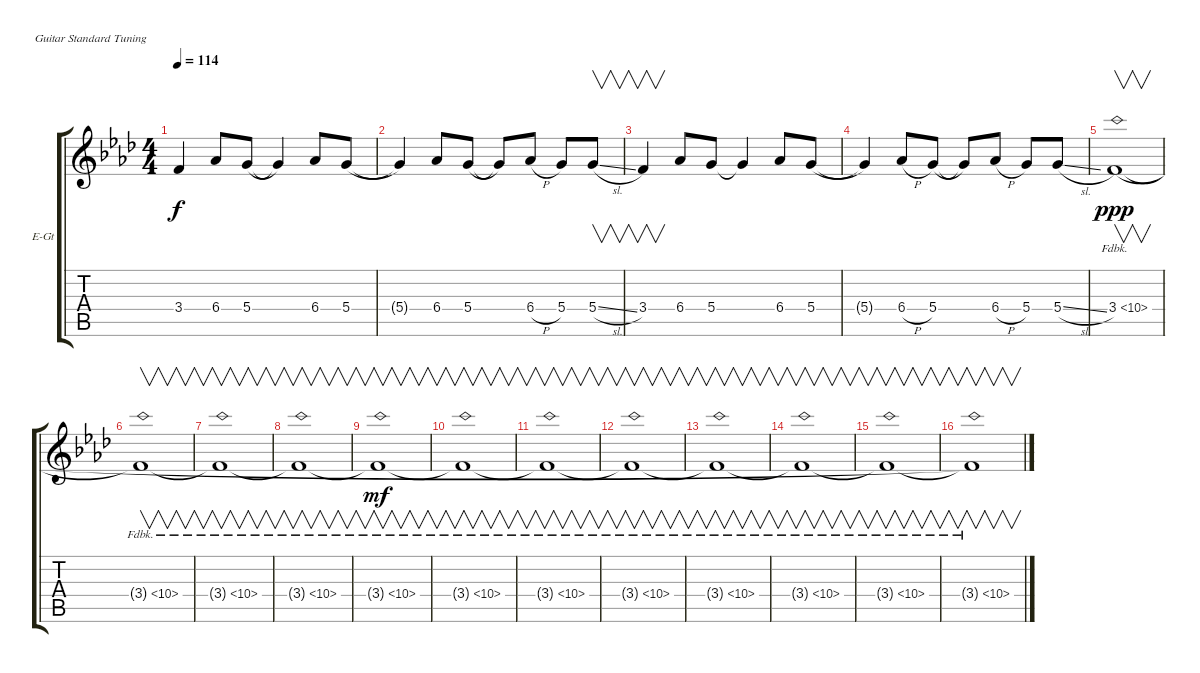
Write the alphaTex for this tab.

\defaultSystemsLayout 4
\bracketExtendMode groupsimilarinstruments
\firstSystemTrackNameOrientation horizontal
\otherSystemsTrackNameOrientation horizontal
\track ("Guitar" "E-Gt") {instrument distortionguitar}
\staff {score tabs}
\tuning (E4 B3 G3 D3 A2 E2)
\ts (4 4)
\tempo 114
\clef g2
\scale
1.07692
\ks ab
3.4.4{dy f} 6.4.8 5.4.8{legatoorigin} 5.4{t}.4 6.4.8 5.4.8{legatoorigin} |
\scale
0.923077 5.4{t}.4 6.4.8 5.4.8{legatoorigin} 5.4{t}.8 6.4{h}.8 5.4.8 5.4{sl}.8{v} |
\scale
1.07692 3.4.4{v} 6.4.8 5.4.8 5.4{t}.4 6.4.8 5.4.8{legatoorigin} |
\scale
0.923077 5.4{t}.4 6.4{h}.8 5.4.8{legatoorigin} 5.4{t}.8 6.4{h}.8 5.4.8 5.4{sl}.8 |
\scale
1.07692 3.4{fh 7}.1{v dy ppp legatoorigin} |
\scale
0.923077 3.4{fh 7 t}.1{v legatoorigin} |
\scale
1.07692 3.4{fh 7 t}.1{v legatoorigin} |
\scale
0.923077 3.4{fh 7 t}.1{v legatoorigin} |
\scale
1.07692 3.4{fh 7 t}.1{v dy mf legatoorigin} |
\scale
0.923077 3.4{fh 7 t}.1{v legatoorigin} |
\scale
1.07692 3.4{fh 7 t}.1{v legatoorigin} |
\scale
0.923077 3.4{fh 7 t}.1{v legatoorigin} |
\scale
1.07692 3.4{fh 7 t}.1{v legatoorigin} |
\scale
0.923077 3.4{fh 7 t}.1{v legatoorigin} |
\scale
1.07692 3.4{fh 7 t}.1{v legatoorigin} |
\scale
0.923077 3.4{fh 7 t}.1{v}
